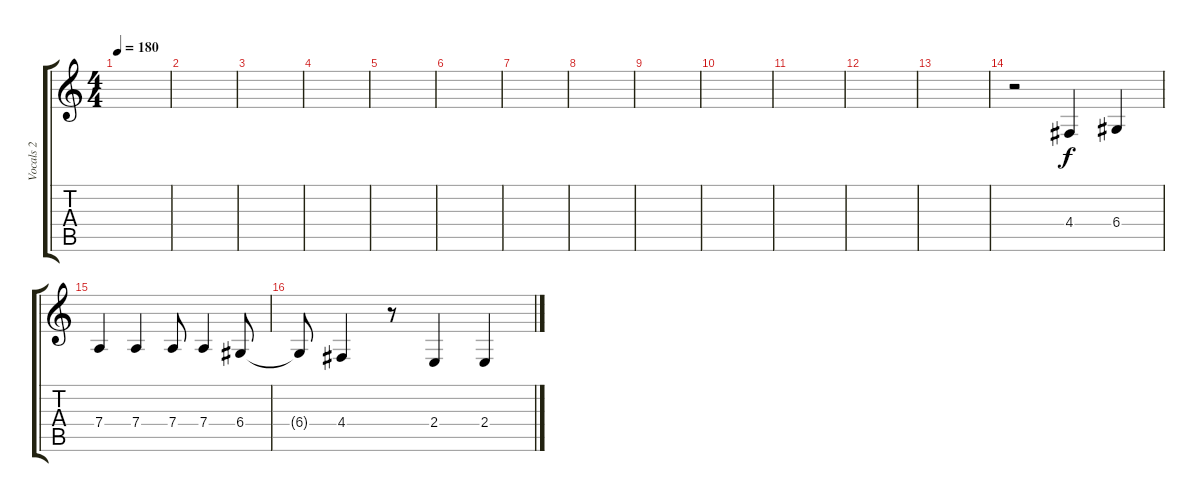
\track ("Vocals 2" "Vocals 2") {instrument synthvoice}
\staff {score tabs}
\tuning (E4 B3 G3 D3 A2 E2) {hide}
\ts (4 4)
\tempo 180
\clef g2
\ks c
|
|
|
|
|
|
|
|
|
|
|
|
|
r.2 4.4.4 6.4.4 |
7.4.4 7.4.4 7.4.8 7.4.4 6.4.8 |
6.4{t}.8 4.4.4 r.8 2.4.4 2.4.4
